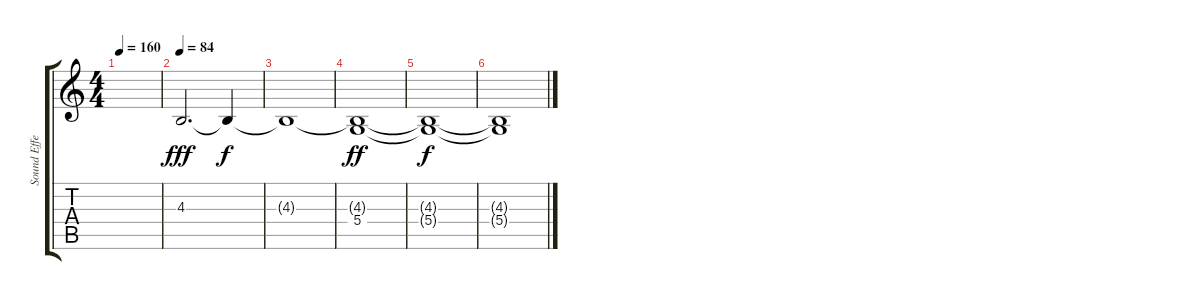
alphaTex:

\track ("Sound Effects" "Sound Effe") {instrument helicopter}
\staff {score tabs}
\tuning (E4 B3 G3 D3 A2 E2) {hide}
\ts (4 4)
\tempo 160
\clef g2
\ks c
|
\tempo 84
4.3.2{d dy fff volume 4 balance 8 instrument helicopter} 4.3{t}.4{dy f volume 8} |
4.3{t}.1 |
(4.3{t} 5.4).1{dy ff} |
(4.3{t} 5.4{t}).1{dy f} |
(4.3{t} 5.4{t}).1
